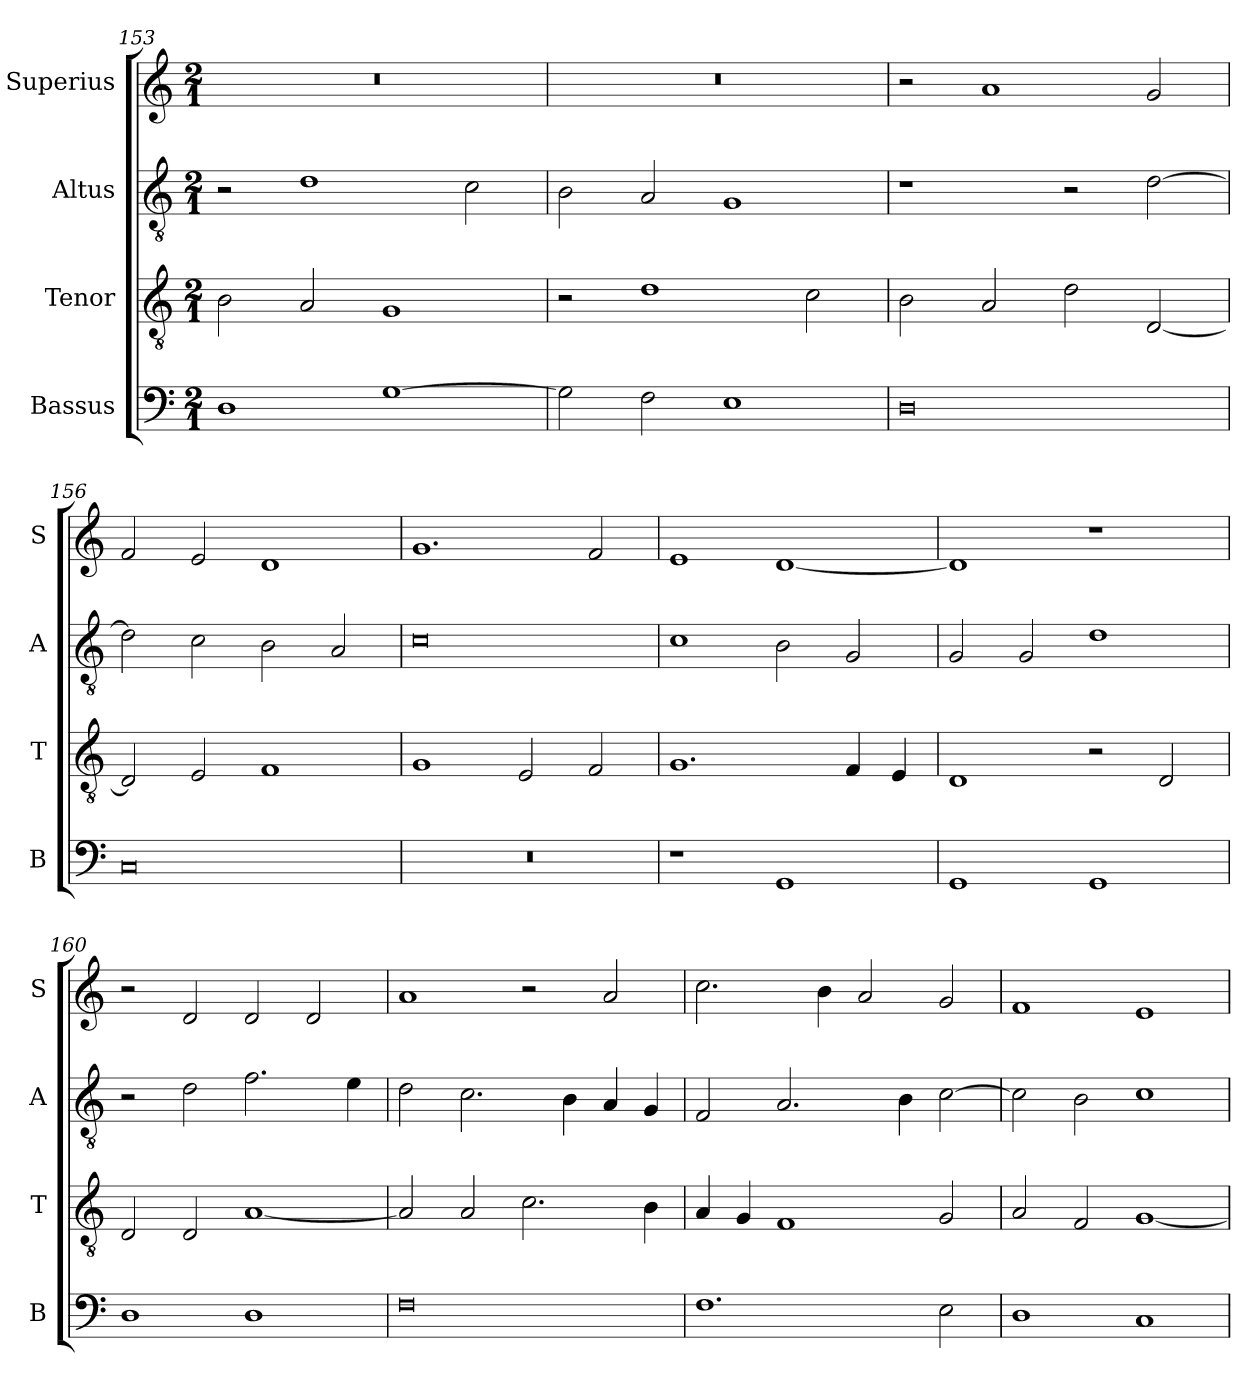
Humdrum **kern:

**kern	**kern	**kern	**kern
*part4	*part3	*part2	*part1
*staff4	*staff3	*staff2	*staff1
*I"Bassus	*I"Tenor	*I"Altus	*I"Superius
*I'B	*I'T	*I'A	*I'S
*clefF4	*clefGv2	*clefGv2	*clefG2
*k[]	*k[]	*k[]	*k[]
*C:	*C:	*C:	*C:
*M2/1	*M2/1	*M2/1	*M2/1
=153	=153	=153	=153
1D	2B	2r	0r
.	2A	1d	.
[1G	1G	.	.
.	.	2c	.
=154	=154	=154	=154
2G]	2r	2B	0r
2F	1d	2A	.
1E	.	1G	.
.	2c	.	.
=155	=155	=155	=155
0D	2B	1r	2r
.	2A	.	1a
.	2d	2r	.
.	[2D	[2d	2g
=156	=156	=156	=156
0C	2D]	2d]	2f
.	2E	2c	2e
.	1F	2B	1d
.	.	2A	.
=157	=157	=157	=157
0r	1G	0c	1.g
.	2E	.	.
.	2F	.	2f
=158	=158	=158	=158
1r	1.G	1c	1e
1GG	.	2B	[1d
.	4F	2G	.
.	4E	.	.
=159	=159	=159	=159
1GG	1D	2G	1d]
.	.	2G	.
1GG	2r	1d	1r
.	2D	.	.
=160	=160	=160	=160
1D	2D	2r	2r
.	2D	2d	2d
1D	[1A	2.f	2d
.	.	.	2d
.	.	4e	.
=161	=161	=161	=161
0F	2A]	2d	1a
.	2A	2.c	.
.	2.c	.	2r
.	.	4B	.
.	.	4A	2a
.	4B	4G	.
=162	=162	=162	=162
1.F	4A	2F	2.cc
.	4G	.	.
.	1F	2.A	.
.	.	.	4b
.	.	.	2a
.	.	4B	.
2E	2G	[2c	2g
=163	=163	=163	=163
1D	2A	2c]	1f
.	2F	2B	.
1C	[1G	1c	1e
=	=	=	=
*-	*-	*-	*-
